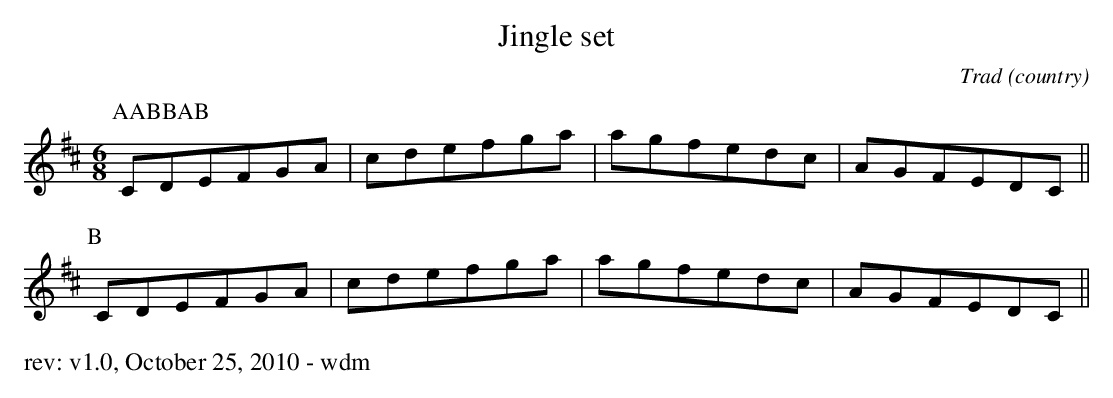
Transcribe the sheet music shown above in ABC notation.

X:1
T: Jingle set
O: Trad (country)
M: 6/8
K: Dmaj
P: AABBAB
P:A
CDEFGA|cdefga|agfedc|AGFEDC||
P:B
CDEFGA|cdefga|agfedc|AGFEDC||
